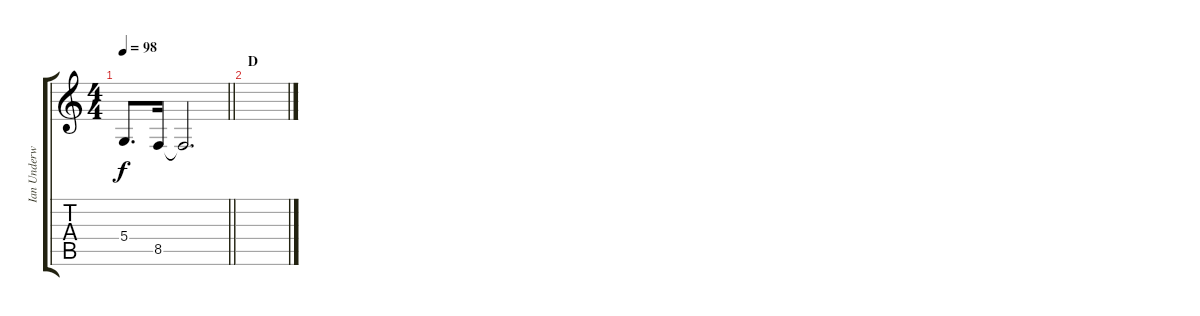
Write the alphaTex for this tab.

\track ("Ian Underwood" "Ian Underw") {instrument baritonesax}
\staff {score tabs}
\tuning (E4 B3 G3 D3 A2 E2) {hide}
\ts (4 4)
\tempo 98
\clef g2
\barLineRight lightlight
\ks c
5.4.8{d dy f} 8.5.16 8.5{t}.2{d} |
\section ("" "D")
